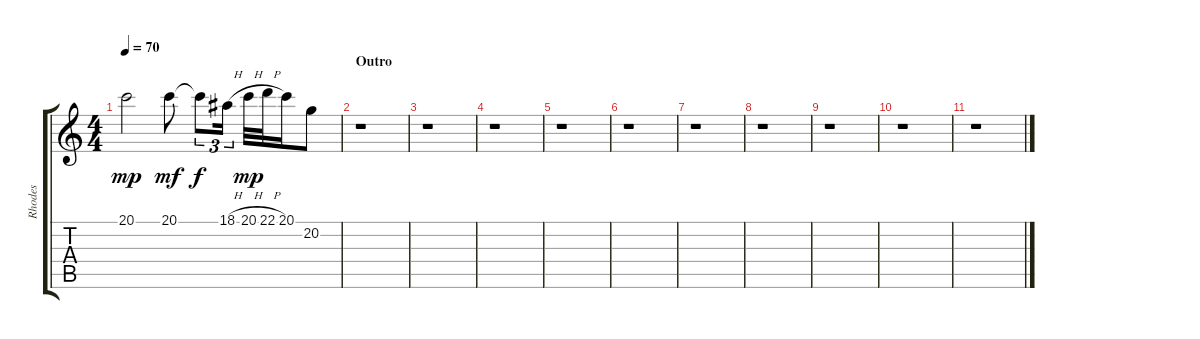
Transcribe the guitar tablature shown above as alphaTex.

\track ("Rhodes" "Rhodes") {instrument electricpiano1}
\staff {score tabs}
\tuning (E4 B3 G3 D3 A2 E2) {hide}
\ts (4 4)
\tempo 70
\clef g2
\ks c
20.1.2{dy mp} 20.1.8{dy mf} 20.1{t}.8{tu (3 2) dy f} 18.1{h}.16{tu (3 2)} 20.1{h}.32{dy mp} 22.1{h}.32 20.1.16 20.2.8 |
\section ("" "Outro")
r.1 |
r.1 |
r.1 |
r.1 |
r.1 |
r.1 |
r.1 |
r.1 |
r.1 |
r.1
